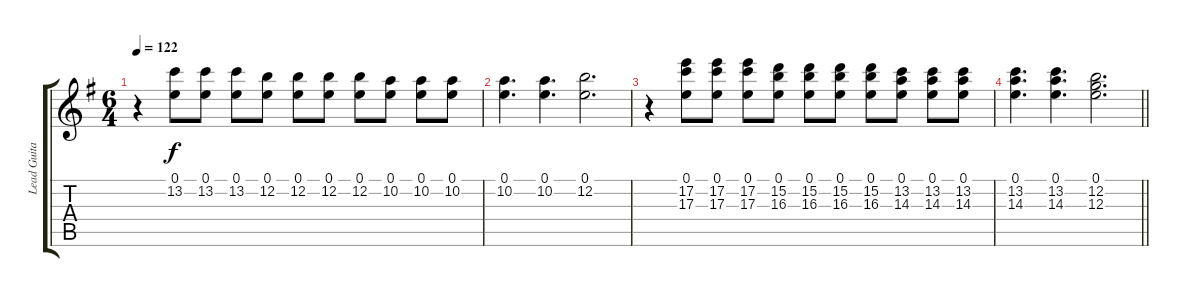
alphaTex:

\track ("Lead Guitar" "Lead Guita") {instrument overdrivenguitar}
\staff {score tabs}
\tuning (E4 B3 G3 D3 A2 E2) {hide}
\ts (6 4)
\tempo 122
\clef g2
\ks g
r.4{dy f} (0.1 13.2).8 (0.1 13.2).8 (0.1 13.2).8 (0.1 12.2).8 (0.1 12.2).8 (0.1 12.2).8 (0.1 12.2).8 (0.1 10.2).8 (0.1 10.2).8 (0.1 10.2).8 |
(0.1 10.2).4{d} (0.1 10.2).4{d} (0.1 12.2).2{d} |
r.4 (0.1 17.2 17.3).8 (0.1 17.2 17.3).8 (0.1 17.2 17.3).8 (0.1 15.2 16.3).8 (0.1 15.2 16.3).8 (0.1 15.2 16.3).8 (0.1 15.2 16.3).8 (0.1 13.2 14.3).8 (0.1 13.2 14.3).8 (0.1 13.2 14.3).8 |
\barLineRight lightlight
(0.1 13.2 14.3).4{d} (0.1 13.2 14.3).4{d} (0.1 12.2 12.3).2{d}
